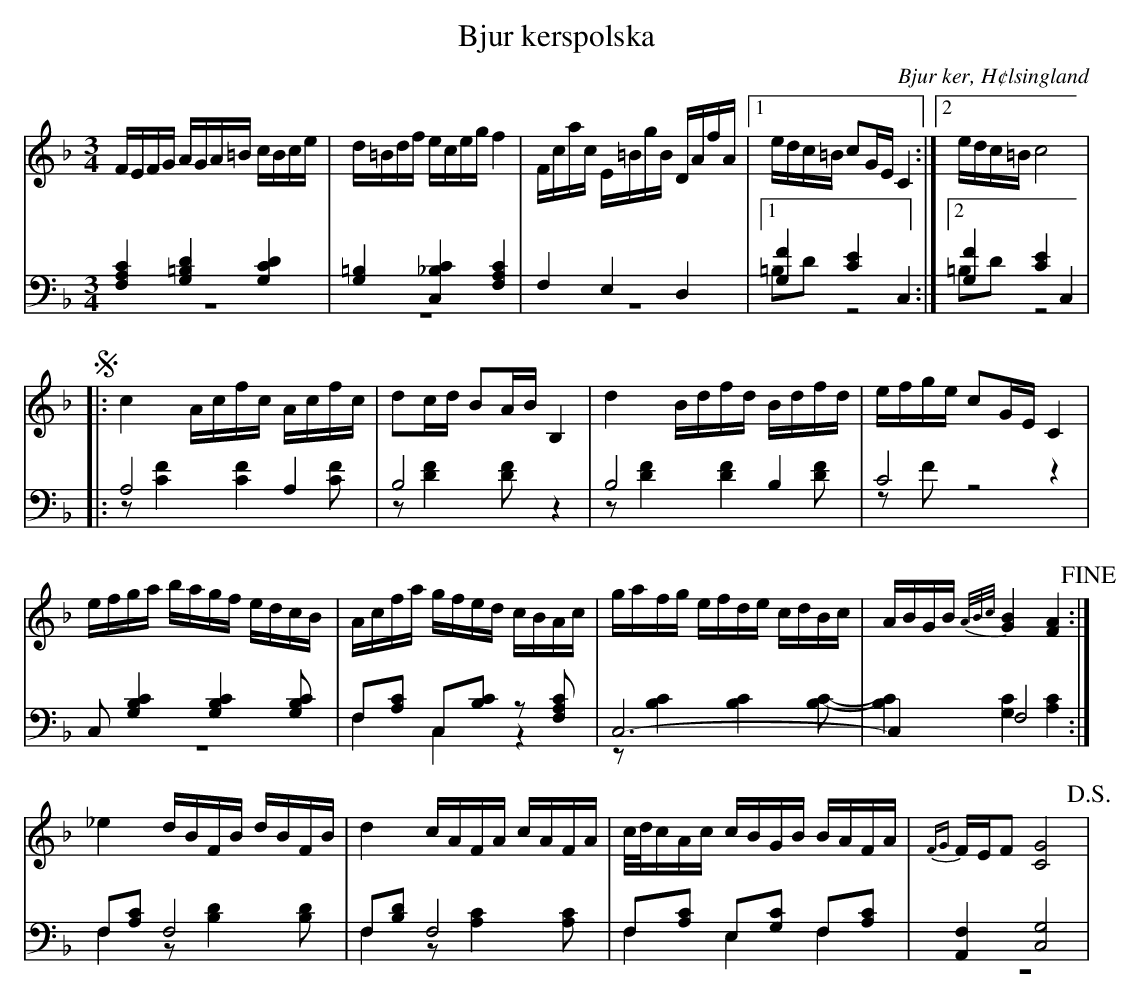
X:1
T: Bjur kerspolska
O: Bjur ker, H¢lsingland
M: 3/4
L: 1/16
K: F
V:1
V:2
V:3 merge
V:1
FEFG AGA=B cBce|d=Bdf eceg f4|Fcac E=BgB DAfA|1 edc=B c2GE C4:|2 edc=B c8 |
!segno! |:c4 Acfc Acfc|d2cd B2AB B,4|d4 Bdfd Bdfd|efge c2GE C4|
efga bagf edcB|Acfa gfed cBAc|gafg efde cdBc|ABGB {A/B/c/}[G4B4] [F4A4] !fine!:|
_e4 dBFB dBFB|d4 cAFA cAFA|c/d/cAc cBGB BAFA|{FG}FEF2 [C8G8] !D.S.!|
V:2 clef=bass
[F,4A,4C4] [G,4=B,4D4] [G,4C4D4]|[G,4=B,4] [C,4_B,4C4] [F,4A,4C4]|F,4 E,4 D,4|1 [G,4F4] [C4E4] C,4:|2 [G,4F4] [C4E4] C,4 |
|:A,8 A,4|B,8 z4|B,8  B,4|C8 z4|
C,2 [G,4B,4C4] [G,4B,4C4] [G,2B,2C2]|F,2[A,2C2] C,2[B,2C2] z2 [F,2A,2C2]|C,12-|C,4 F,8:|
F,2[A,2C2] F,8|F,2[B,2D2] F,8|F,2[A,2C2] E,2[G,2C2] F,2[A,2C2]|[A,,4F,4] [C,8G,8] |
V:3 clef=bass
z12|z12|z12|1 =B,2D2 z8:|2 =B,2D2 z8|
|:z2 [C4F4] [C4F4] [C2F2]|z2 [D4F4] [D2F2] z4|z2 [D4F4] [D4F4] [D2F2]|z2 F2 z8|
z12|F,4 C,4 z4|z2 [B,4C4] [B,4C4] [B,2C2]-|[B,4C4] [G,4C4] [A,4C4]:|
F,4 z2 [B,4D4] [B,2D2]|F,4 z2 [A,4C4] [A,2C2]|F,4 E,4 F,4|z12|
